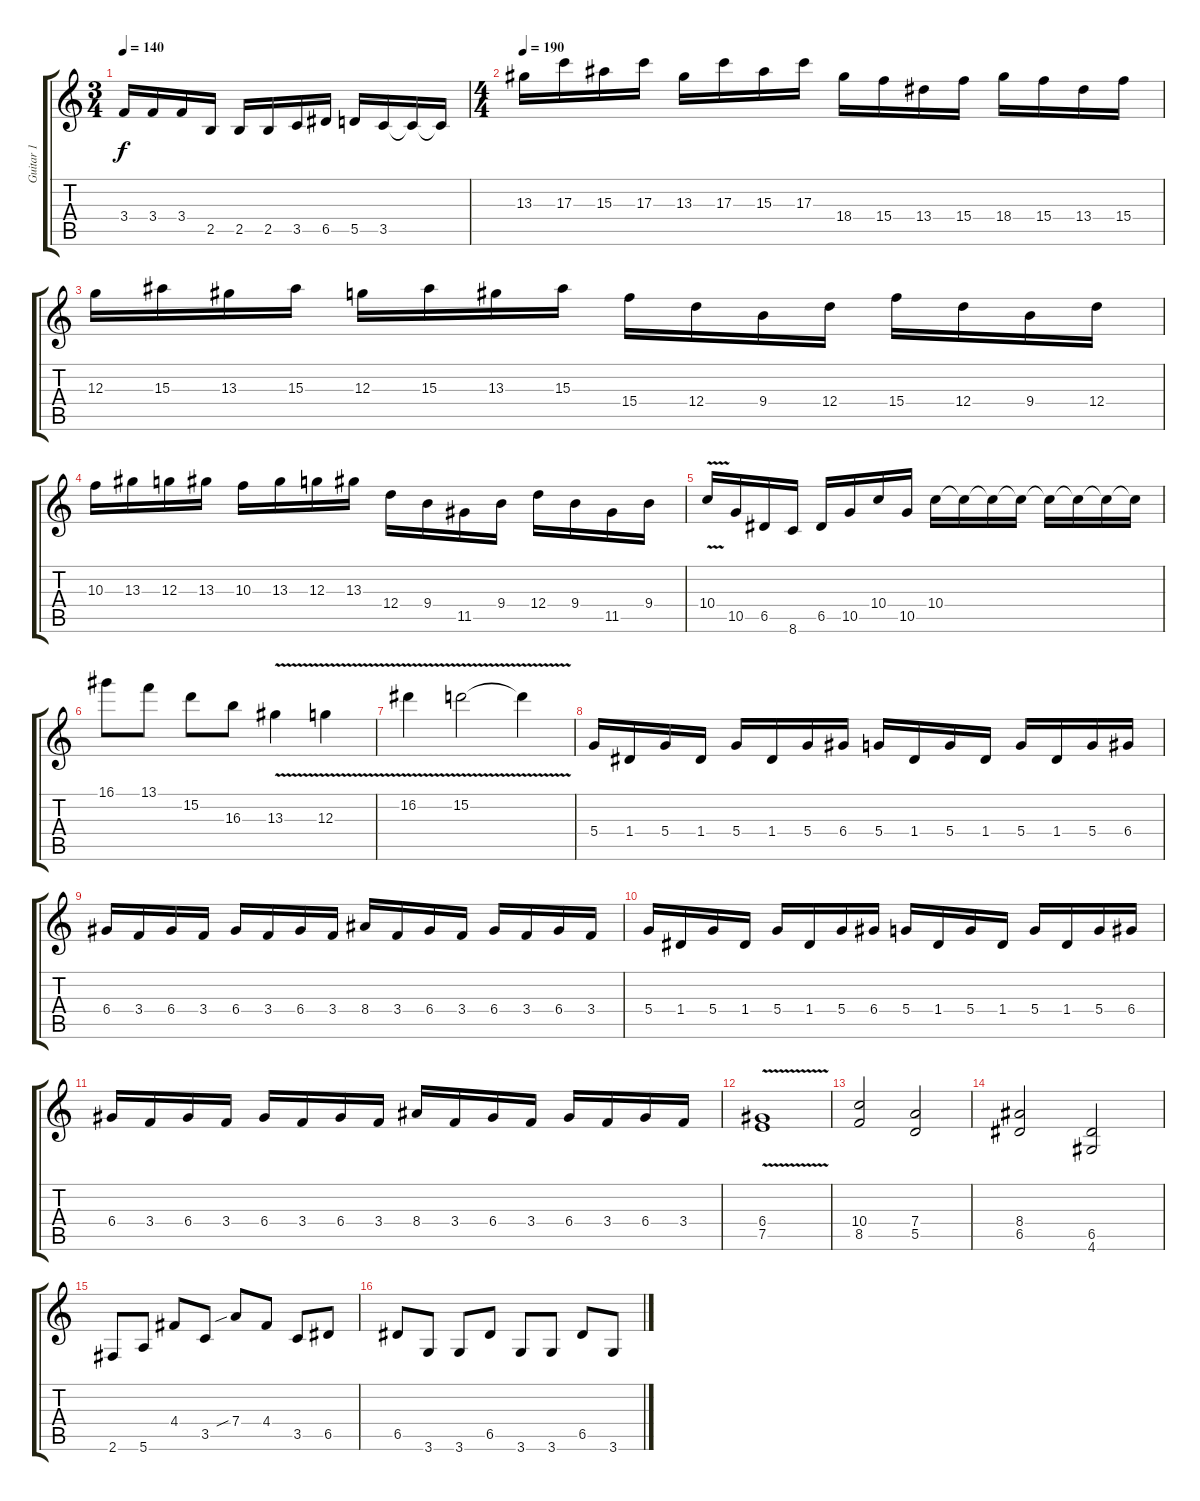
\track ("Guitar 1" "Guitar 1") {instrument distortionguitar}
\staff {score tabs}
\tuning (E4 B3 G3 D3 A2 E2) {hide}
\ts (3 4)
\tempo 140
\clef g2
\ks c
3.4.16{dy f} 3.4.16 3.4.16 2.5.16 2.5.16 2.5.16 3.5.16 6.5.16 5.5.16 3.5.16 3.5{t}.16 3.5{t}.16 |
\ts (4 4)
\tempo 190
13.3.16 17.3.16 15.3.16 17.3.16 13.3.16 17.3.16 15.3.16 17.3.16 18.4.16 15.4.16 13.4.16 15.4.16 18.4.16 15.4.16 13.4.16 15.4.16 |
12.3.16 15.3.16 13.3.16 15.3.16 12.3.16 15.3.16 13.3.16 15.3.16 15.4.16 12.4.16 9.4.16 12.4.16 15.4.16 12.4.16 9.4.16 12.4.16 |
10.3.16 13.3.16 12.3.16 13.3.16 10.3.16 13.3.16 12.3.16 13.3.16 12.4.16 9.4.16 11.5.16 9.4.16 12.4.16 9.4.16 11.5.16 9.4.16 |
10.4{v}.16 10.5.16 6.5.16 8.6.16 6.5.16 10.5.16 10.4.16 10.5.16 10.4.16 10.4{t}.16 10.4{t}.16 10.4{t}.16 10.4{t}.16 10.4{t}.16 10.4{t}.16 10.4{t}.16 |
16.1.8 13.1.8 15.2.8 16.3.8 13.3{v}.4 12.3{v}.4 |
16.2{v}.4 15.2{v}.2 15.2{t}.4 |
5.4.16 1.4.16 5.4.16 1.4.16 5.4.16 1.4.16 5.4.16 6.4.16 5.4.16 1.4.16 5.4.16 1.4.16 5.4.16 1.4.16 5.4.16 6.4.16 |
6.4.16 3.4.16 6.4.16 3.4.16 6.4.16 3.4.16 6.4.16 3.4.16 8.4.16 3.4.16 6.4.16 3.4.16 6.4.16 3.4.16 6.4.16 3.4.16 |
5.4.16 1.4.16 5.4.16 1.4.16 5.4.16 1.4.16 5.4.16 6.4.16 5.4.16 1.4.16 5.4.16 1.4.16 5.4.16 1.4.16 5.4.16 6.4.16 |
6.4.16 3.4.16 6.4.16 3.4.16 6.4.16 3.4.16 6.4.16 3.4.16 8.4.16 3.4.16 6.4.16 3.4.16 6.4.16 3.4.16 6.4.16 3.4.16 |
(6.4{v} 7.5).1 |
(10.4 8.5).2 (7.4 5.5).2 |
(8.4 6.5).2 (6.5 4.6).2 |
2.6.8 5.6.8 4.4.8 3.5.8 7.4{sib}.8 4.4.8 3.5.8 6.5.8 |
6.5.8 3.6.8 3.6.8 6.5.8 3.6.8 3.6.8 6.5.8 3.6.8
